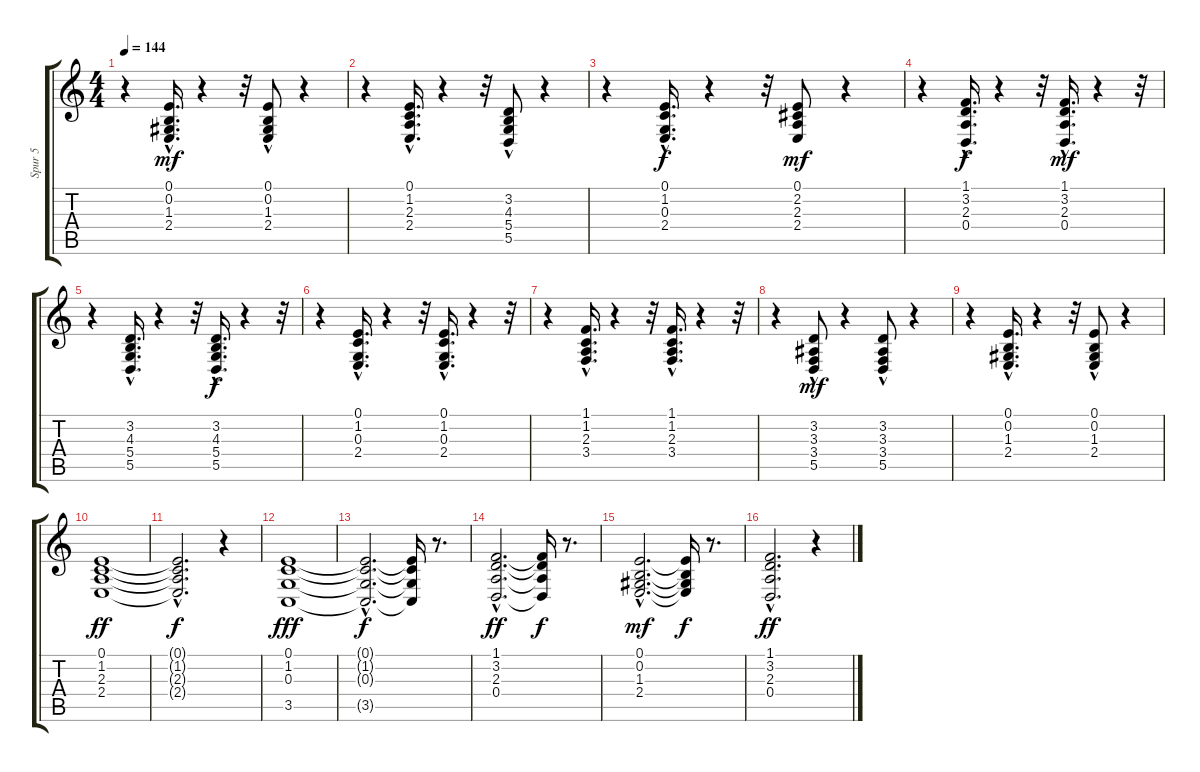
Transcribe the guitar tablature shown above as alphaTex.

\track ("Spur 5" "Spur 5") {instrument acousticgrandpiano}
\staff {score tabs}
\tuning (E4 B3 G3 D3 A2 E2) {hide}
\ts (4 4)
\tempo 144
\clef g2
\ks c
r.4{dy mf} (0.1{hac} 0.2{hac} 1.3 2.4{hac}).16{d} r.4 r.32 (0.1 0.2{hac} 1.3{hac} 2.4{hac}).8 r.4 |
r.4 (0.1{hac} 1.2{hac} 2.3{hac} 2.4{hac}).16{d} r.4 r.32 (3.2 4.3{hac} 5.4 5.5).8 r.4 |
r.4 (0.1{hac} 1.2{hac} 0.3{hac} 2.4{hac}).16{d dy f} r.4 r.32 (0.1 2.2 2.3 2.4).8{dy mf} r.4 |
r.4 (1.1{hac} 3.2{hac} 2.3 0.4).16{d dy f} r.4 r.32 (1.1{hac} 3.2{hac} 2.3{hac} 0.4{hac}).16{d dy mf} r.4 r.32 |
r.4 (3.2{hac} 4.3{hac} 5.4 5.5).16{d} r.4 r.32 (3.2{hac} 4.3{hac} 5.4{hac} 5.5{hac}).16{d dy f} r.4 r.32 |
r.4 (0.1{hac} 1.2{hac} 0.3 2.4).16{d} r.4 r.32 (0.1{hac} 1.2{hac} 0.3 2.4{hac}).16{d} r.4 r.32 |
r.4 (1.1{hac} 1.2{hac} 2.3 3.4).16{d} r.4 r.32 (1.1{hac} 1.2{hac} 2.3 3.4).16{d} r.4 r.32 |
r.4 (3.2{hac} 3.3{hac} 3.4{hac} 5.5).8{dy mf} r.4 (3.2{hac} 3.3{hac} 3.4 5.5).8 r.4 |
r.4 (0.1{hac} 0.2{hac} 1.3 2.4{hac}).16{d} r.4 r.32 (0.1 0.2{hac} 1.3{hac} 2.4{hac}).8 r.4 |
(0.1 1.2 2.3 2.4).1{dy ff} |
(0.1{hac t} 1.2{hac t} 2.3{t} 2.4{t}).2{d dy f} r.4 |
(0.1 1.2 0.3 3.5).1{dy fff} |
(0.1{hac t} 1.2{hac t} 0.3{hac t} 3.5{hac t}).2{d dy f} (0.1{t} 1.2{t} 0.3{t} 3.5{t}).16 r.8{d} |
(1.1{hac} 3.2{hac} 2.3{hac} 0.4{hac}).2{d dy ff} (1.1{t} 3.2{t} 2.3{t} 0.4{t}).16{dy f} r.8{d} |
(0.1{hac} 0.2{hac} 1.3{hac} 2.4{hac}).2{d dy mf} (0.1{t} 0.2{t} 1.3{t} 2.4{t}).16{dy f} r.8{d} |
(1.1{hac} 3.2{hac} 2.3{hac} 0.4{hac}).2{d dy ff} r.4
